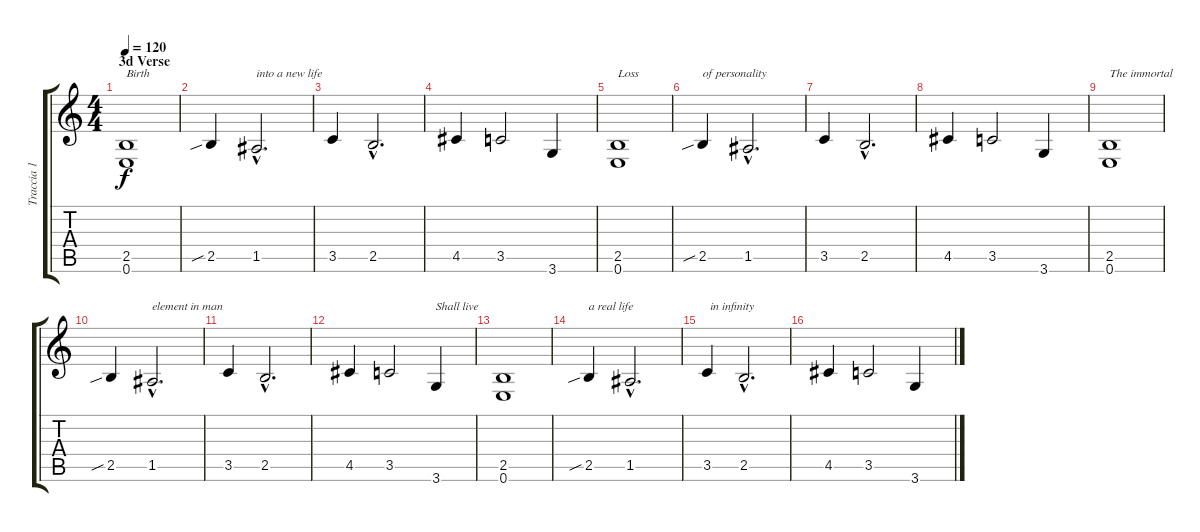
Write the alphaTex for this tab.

\track ("Traccia 1" "Traccia 1") {instrument distortionguitar}
\staff {score tabs}
\tuning (E4 B3 G3 D3 A2 E2) {hide}
\ts (4 4)
\section ("" "3d Verse")
\tempo 120
\clef g2
\ks c
(2.5 0.6).1{txt "Birth " dy f} |
2.5{sib}.4 1.5{hac}.2{d txt "into a new life"} |
3.5.4 2.5{hac}.2{d} |
4.5.4 3.5.2 3.6.4 |
(2.5 0.6).1{txt "Loss "} |
2.5{sib}.4{txt "of personality"} 1.5{hac}.2{d} |
3.5.4 2.5{hac}.2{d} |
4.5.4 3.5.2 3.6.4 |
(2.5 0.6).1{txt "The immortal "} |
2.5{sib}.4 1.5{hac}.2{d txt "element in man"} |
3.5.4 2.5{hac}.2{d} |
4.5.4 3.5.2 3.6.4{txt "Shall live "} |
(2.5 0.6).1 |
2.5{sib}.4{txt "a real life"} 1.5{hac}.2{d} |
3.5.4{txt " in infinity"} 2.5{hac}.2{d} |
4.5.4 3.5.2 3.6.4
